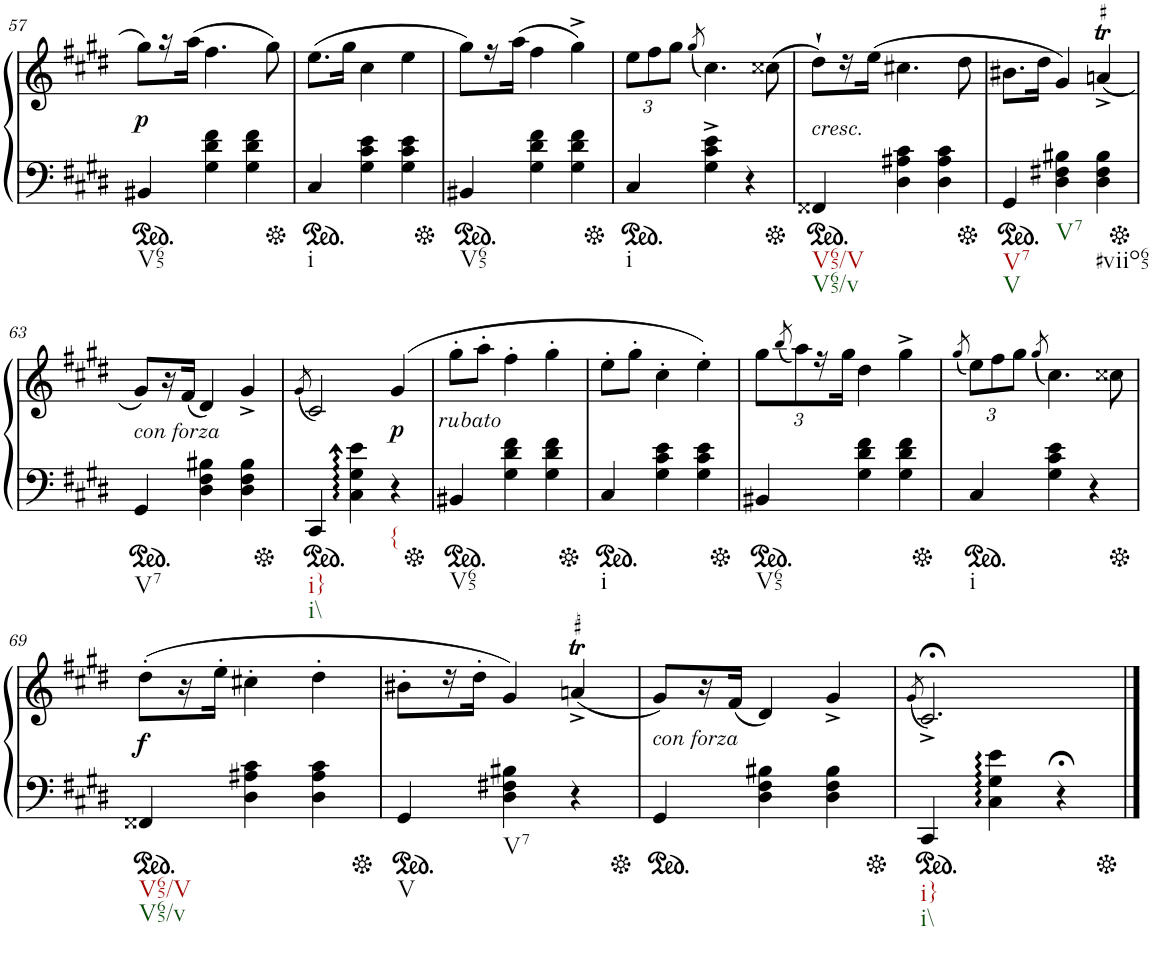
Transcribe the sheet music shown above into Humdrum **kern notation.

**kern	**kern	**dynam
*part2	*part1	*part1
*staff2	*staff1	*staff1
*I"piano	*I"piano	*
*I'Pno	*I'Pno	*
!!LO:PB:g=z
*clefF4	*clefG2	*
*k[f#c#g#d#]	*k[f#c#g#d#]	*
*c#:	*c#:	*
*M3/4	*M3/4	*
*ped	*	*
=57	=57	=57
!LO:TX:b:t=V65	!	!
!	!	!LO:DY:b
4BB#X/	8gg#\L	p
.	16r	.
.	(16aa\JJ	.
4G#\ 4d#\ 4f#\	4.ff#\	.
4G#\ 4d#\ 4f#\	.	.
.	8gg#\)	.
=58	=58	=58
*Xped	*	*
*ped	*	*
!LO:TX:b:t=i	!	!
4C#/	(8.ee\L	.
.	16gg#\Jk	.
4G#\ 4c#\ 4e\	4cc#\	.
4G#\ 4c#\ 4e\	4ee\	.
=59	=59	=59
*Xped	*	*
*ped	*	*
!LO:TX:b:t=V65	!	!
4BB#X/	8gg#\L)	.
.	16r	.
.	(16aa\JJ	.
4G#\ 4d#\ 4f#\	4ff#\	.
4G#\ 4d#\ 4f#\	4gg#^\)	.
=60	=60	=60
*Xped	*	*
*ped	*	*
*	*Xbrackettup	*
!LO:TX:b:t=i	!	!
4C#/	12ee\L	.
.	12ff#\	.
.	12gg#\J	.
.	(8qgg#/	.
4G#\^ 4c#\^ 4e\^	4.cc#\)	.
4r	.	.
.	(8cc##X\	.
=61	=61	=61
*Xped	*	*
*ped	*	*
!	!LO:TX:b:i:t=cresc.	!
!LO:TX:b:t=V65/V	!	!
!LO:TX:b:t=V65/v	!	!
4FF##X/	8dd#`\L)	.
.	16r	.
.	(16ee\JJ	.
4D#\ 4A#X\ 4c#\	4.cc#X\	.
4D#\ 4A#\ 4c#\	.	.
.	8dd#\	.
=62	=62	=62
*Xped	*	*
*ped	*	*
!LO:TX:b:t=V7	!	!
!LO:TX:b:t=V	!	!
4GG#/	8.b#X\L	.
.	16dd#\Jk	.
!LO:TX:b:t=V7	!	!
4D#\ 4F#X\ 4B#X\	4g#/)	.
!LO:TX:b:t=#viio65	!	!
!	!LO:TR:acc=#	!
4D#\ 4F#\ 4B#\	(4anT^/	.
!!LO:LB:g=z
=63	=63	=63
*Xped	*	*
*ped	*	*
!	!LO:TX:b:i:t=con forza	!
!LO:TX:b:t=V7	!	!
4GG#/	8g#/L)	.
.	16r	.
.	(16f#/JJ	.
4D#\ 4F#\ 4B#X\	4d#/)	.
4D#\ 4F#\ 4B#\	4g#^/	.
=64	=64	=64
.	(8qg#/	.
*Xped	*	*
*ped	*	*
!LO:TX:b:t=i}	!	!
!LO:TX:b:t=i\\	!	!
4CC#/	2c#/)	.
4C#\ 4G#\ 4e\	.	.
!LO:TX:b:t={	!	!
!	!	!LO:DY:b
4r	(4g#/	p
=65	=65	=65
*Xped	*	*
*ped	*	*
!	!LO:TX:b:i:t=rubato	!
!LO:TX:b:t=V65	!	!
4BB#X/	8gg#'\L	.
.	8aa'\J	.
4G#\ 4d#\ 4f#\	4ff#'\	.
4G#\ 4d#\ 4f#\	4gg#'\	.
=66	=66	=66
*Xped	*	*
*ped	*	*
!LO:TX:b:t=i	!	!
4C#/	8ee'\L	.
.	8gg#'\J	.
4G#\ 4c#\ 4e\	4cc#'\	.
4G#\ 4c#\ 4e\	4ee'\)	.
=67	=67	=67
*Xped	*	*
*ped	*	*
!LO:TX:b:t=V65	!	!
4BB#X/	12gg#\L	.
.	(8qbb/	.
.	12aa\)	.
.	24r	.
.	24gg#\JJ	.
4G#\ 4d#\ 4f#\	4dd#\	.
4G#\ 4d#\ 4f#\	4gg#^\	.
=68	=68	=68
.	(8qgg#/	.
*Xped	*	*
*ped	*	*
!LO:TX:b:t=i	!	!
4C#/	12ee\L)	.
.	12ff#\	.
.	12gg#\J	.
.	(8qgg#/	.
4G#\ 4c#\ 4e\	4.cc#\)	.
4r	.	.
.	8cc##X\	.
!!LO:LB:g=z
=69	=69	=69
*Xped	*	*
*ped	*	*
!LO:TX:b:t=V65/V	!	!
!LO:TX:b:t=V65/v	!	!
!	!	!LO:DY:b
4FF##X/	(8dd#'\L	f
.	16r	.
.	16ee'\JJ	.
4D#\ 4A#X\ 4c#\	4cc#X'\	.
4D#\ 4A#\ 4c#\	4dd#'\	.
=70	=70	=70
*Xped	*	*
*ped	*	*
!LO:TX:b:t=V	!	!
4GG#/	8b#X'\L	.
.	16r	.
.	16dd#'\JJ	.
!LO:TX:b:t=V7	!	!
4D#\ 4F#X\ 4B#X\	4g#/)	.
!	!LO:TR:acc=#	!
4r	(4anT^/	.
=71	=71	=71
*Xped	*	*
*ped	*	*
!	!LO:TX:b:i:t=con forza	!
4GG#/	8g#/L)	.
.	16r	.
.	(16f#/JJ	.
4D#\ 4F#\ 4B#X\	4d#/)	.
4D#\ 4F#\ 4B#\	4g#^/	.
=72	=72	=72
.	(8qg#/	.
*Xped	*	*
*ped	*	*
!LO:TX:b:t=i}	!	!
!LO:TX:b:t=i\\	!	!
4CC#/	2.c#;<^/)	.
4C#\ 4G#\ 4e\	.	.
4r;<	.	.
*Xped	*	*
==	==	==
*-	*-	*-
